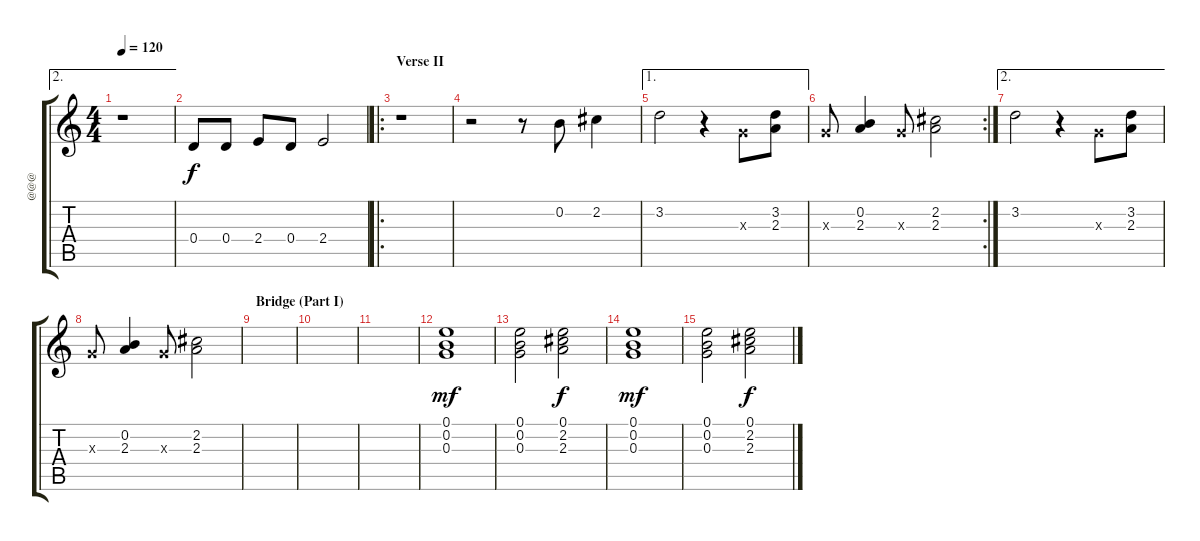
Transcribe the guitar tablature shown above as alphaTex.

\track ("@@@" "@@@") {instrument acousticguitarnylon}
\staff {score tabs}
\tuning (E4 B3 G3 D3 A2 E2) {hide}
\ae 2
\ts (4 4)
\tempo 120
\clef g2
\ks c
r.1{dy f} |
0.4.8 0.4.8 2.4.8 0.4.8 2.4.2 |
\ro
\section ("" "Verse II")
r.1 |
r.2 r.8 0.2.8 2.2.4 |
\ae 1
3.2.2 r.4 0.3{x}.8 (3.2 2.3).8 |
\rc 2
0.3{x}.8 (0.2 2.3).4 0.3{x}.8 (2.2 2.3).2 |
\ae 2
3.2.2 r.4 0.3{x}.8 (3.2 2.3).8 |
0.3{x}.8 (0.2 2.3).4 0.3{x}.8 (2.2 2.3).2 |
\section ("" "Bridge (Part I)")
|
|
|
(0.1 0.2 0.3).1{dy mf} |
(0.1 0.2 0.3).2 (0.1 2.2 2.3).2{dy f} |
(0.1 0.2 0.3).1{dy mf} |
(0.1 0.2 0.3).2 (0.1 2.2 2.3).2{dy f}
